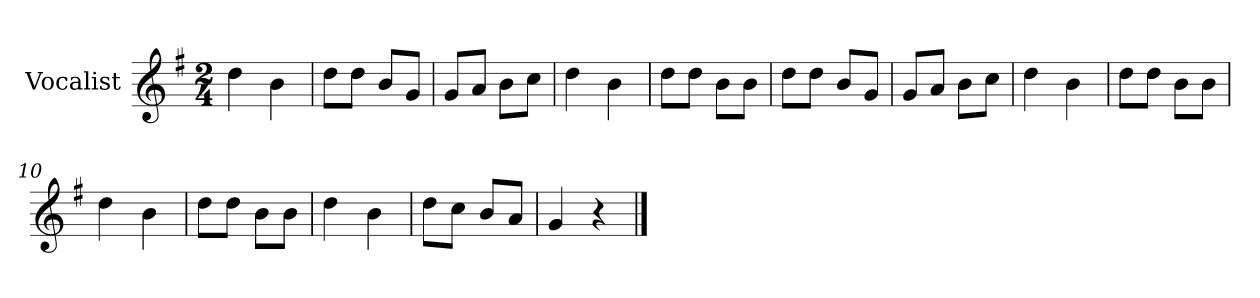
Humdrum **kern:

**kern
*part1
*staff1
*I"Vocalist
*k[f#]
*G:
*M2/4
=1
4dd
4b
=2
8ddL
8ddJ
8bL
8gJ
=3
8gL
8aJ
8bL
8ccJ
=4
4dd
4b
=5
8ddL
8ddJ
8bL
8bJ
=6
8ddL
8ddJ
8bL
8gJ
=7
8gL
8aJ
8bL
8ccJ
=8
4dd
4b
=9
8ddL
8ddJ
8bL
8bJ
=10
4dd
4b
=11
8ddL
8ddJ
8bL
8bJ
=12
4dd
4b
=13
8ddL
8ccJ
8bL
8aJ
=14
4g
4r
==
*-
